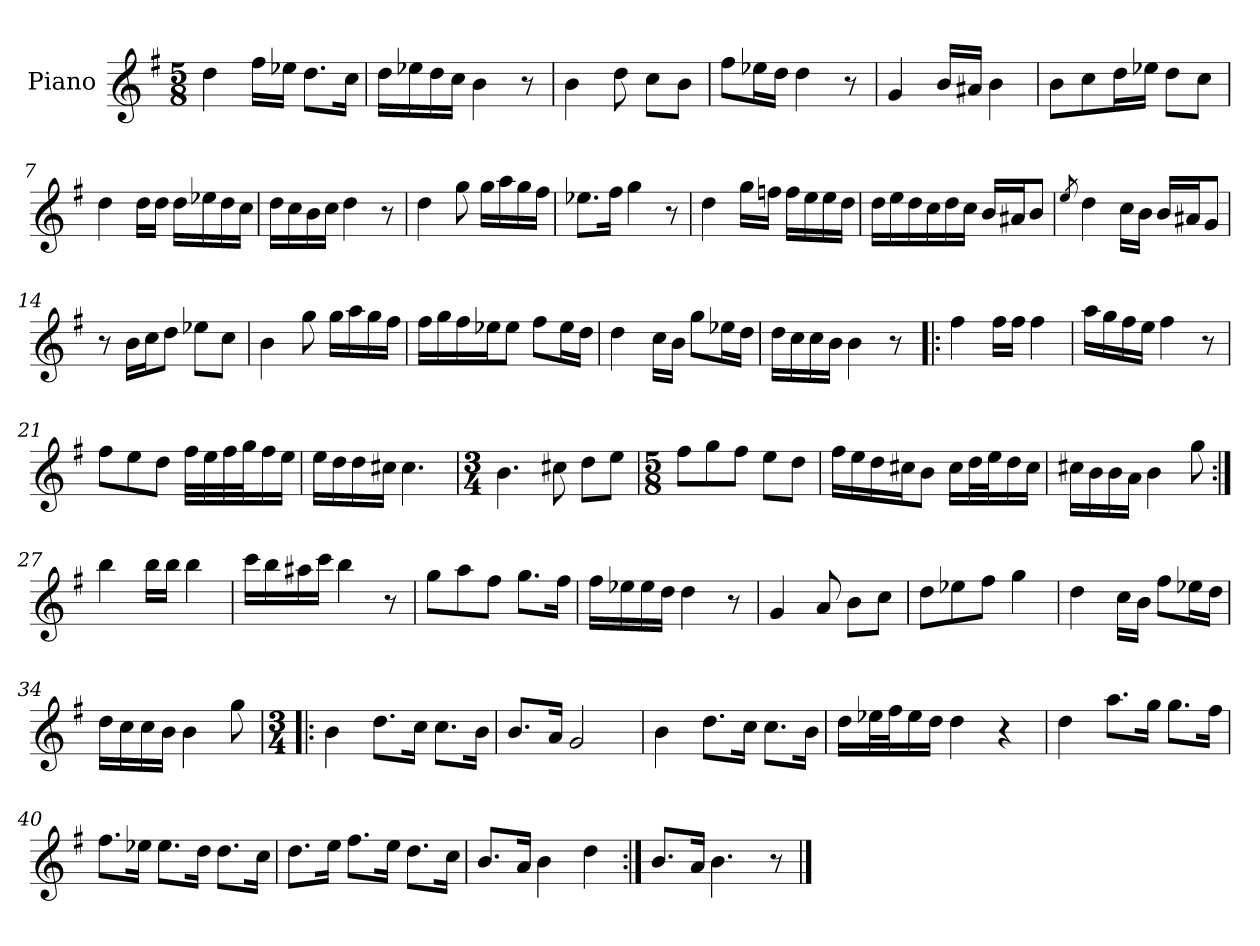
**kern
*part1
*staff1
*I"Piano
*I'Pno.
*clefG2
*k[f#]
*M5/8
=1
4dd\
16ff#\LL
16ee-X\JJ
8.dd\L
16cc\Jk
=2
16dd\LL
16ee-X\
16dd\
16cc\JJ
4b\
8r
=3
4b\
8dd\
8cc\L
8b\J
=4
8ff#\L
16ee-X\L
16dd\JJ
4dd\
8r
=5
4g/
16b/LL
16a#X/JJ
4b\
=6
8b\L
8cc\
16dd\L
16ee-X\JJ
8dd\L
8cc\J
!!LO:LB:g=z
=7
4dd\
16dd\LL
16dd\JJ
16dd\LL
16ee-X\
16dd\
16cc\JJ
=8
16dd\LL
16cc\
16b\
16cc\JJ
4dd\
8r
=9
4dd\
8gg\
16gg\LL
16aa\
16gg\
16ff#\JJ
=10
8.ee-X\L
16ff#\Jk
4gg\
8r
=11
4dd\
16gg\LL
16ffn\JJ
16ff\LL
16ee\
16ee\
16dd\JJ
=12
16dd\LL
16ee\
16dd\
16cc\
16dd\
16cc\JJ
16b/LL
16a#X/J
8b/J
!!LO:LB:g=z
=13
8qee/
4dd\
16cc\LL
16b\JJ
16b/LL
16a#X/J
8g/J
=14
8r
16b\LL
16cc\J
8dd\J
8ee-X\L
8cc\J
=15
4b\
8gg\
16gg\LL
16aa\
16gg\
16ff#\JJ
=16
16ff#\LL
16gg\
16ff#\
16ee-X\J
8ee-\J
8ff#\L
16ee-\L
16dd\JJ
=17
4dd\
16cc\LL
16b\JJ
8gg\L
16ee-X\L
16dd\JJ
=18
16dd\LL
16cc\
16cc\
16b\JJ
4b\
8r
!!LO:LB:g=z
=19!|:
4ff#\
16ff#\LL
16ff#\JJ
4ff#\
=20
16aa\LL
16gg\
16ff#\
16ee\JJ
4ff#\
8r
=21
8ff#\L
8ee\
8dd\J
32ff#\LLL
32ee\
32ff#\
32gg\J
16ff#\
16ee\JJ
=22
16ee\LL
16dd\
16dd\
16cc#X\JJ
4.cc#\
=23
*M3/4
4.b\
8cc#X\
8dd\L
8ee\J
=24
*M5/8
8ff#\L
8gg\
8ff#\J
8ee\L
8dd\J
!!LO:LB:g=z
=25
16ff#\LL
16ee\
16dd\
16cc#X\J
8b\J
16cc#\LL
32dd\L
32ee\J
16dd\
16cc#\JJ
=26
16cc#X\LL
16b\
16b\
16a\JJ
4b\
8gg\
=27:|!
4bb\
16bb\LL
16bb\JJ
4bb\
=28
16ccc\LL
16bb\
16aa#X\
16ccc\JJ
4bb\
8r
=29
8gg\L
8aa\
8ff#\J
8.gg\L
16ff#\Jk
!!LO:LB:g=z
=30
16ff#\LL
16ee-X\
16ee-\
16dd\JJ
4dd\
8r
=31
4g/
8a/
8b\L
8cc\J
=32
8dd\L
8ee-X\
8ff#\J
4gg\
=33
4dd\
16cc\LL
16b\JJ
8ff#\L
16ee-X\L
16dd\JJ
=34
16dd\LL
16cc\
16cc\
16b\JJ
4b\
8gg\
=35!|:
*M3/4
4b\
8.dd\L
16cc\Jk
8.cc\L
16b\Jk
=36
8.b/L
16a/Jk
2g/
!!LO:LB:g=z
=37
4b\
8.dd\L
16cc\Jk
8.cc\L
16b\Jk
=38
16dd\LL
32ee-X\L
32ff#\J
16ee-\
16dd\JJ
4dd\
4r
=39
4dd\
8.aa\L
16gg\Jk
8.gg\L
16ff#\Jk
=40
8.ff#\L
16ee-X\Jk
8.ee-\L
16dd\Jk
8.dd\L
16cc\Jk
=41
8.dd\L
16ee\Jk
8.ff#\L
16ee\Jk
8.dd\L
16cc\Jk
=42
8.b/L
16a/Jk
4b\
4dd\
!!LO:LB:g=z
=43:|!
8.b/L
16a/Jk
4.b\
8r
==
*-
